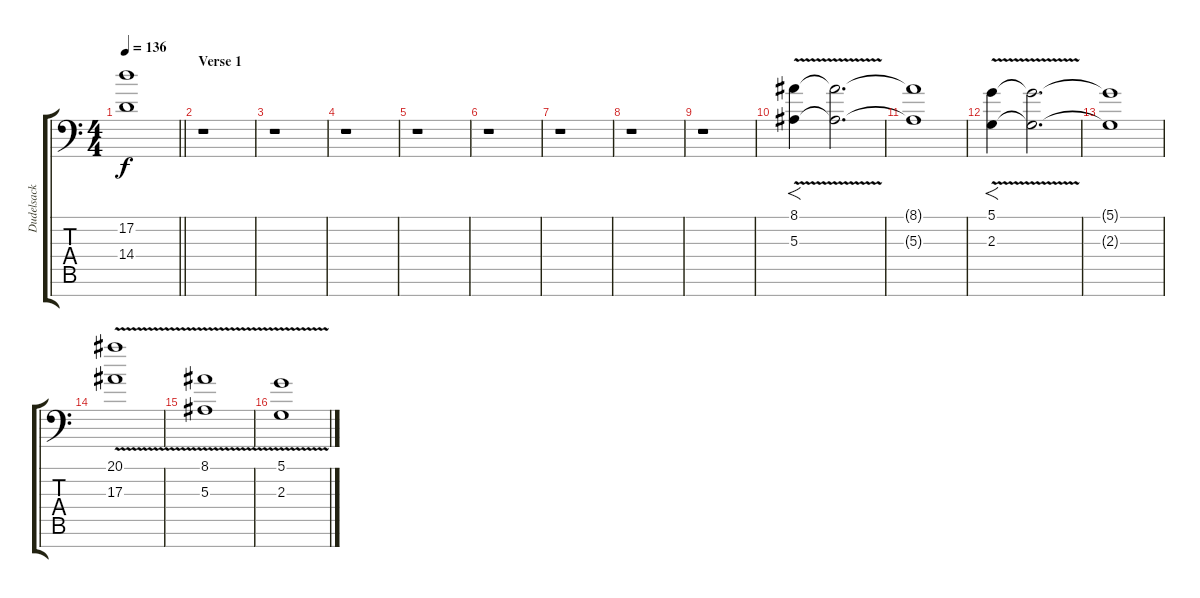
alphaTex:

\track ("Dudelsack" "Dudelsack") {instrument fiddle}
\staff {score tabs}
\tuning (D4 A3 F3 C3 G2 D2 A1) {hide}
\ts (4 4)
\tempo 136
\clef f4
\barLineRight lightlight
\ks c
(17.2{t} 14.4{t}).1{dy f} |
\section ("" "Verse 1")
r.1 |
r.1 |
r.1 |
r.1 |
r.1 |
r.1 |
r.1 |
r.1 |
(8.1{v} 5.3{v}).4{f volume 8 instrument lead2sawtooth} (8.1{t} 5.3{t}).2{d} |
(8.1{t} 5.3{t}).1 |
(5.1{v} 2.3{v}).4{f} (5.1{t} 2.3{t}).2{d} |
(5.1{t} 2.3{t}).1 |
(20.1{v} 17.3{v}).1 |
(8.1{v} 5.3{v}).1 |
(5.1{v} 2.3{v}).1
